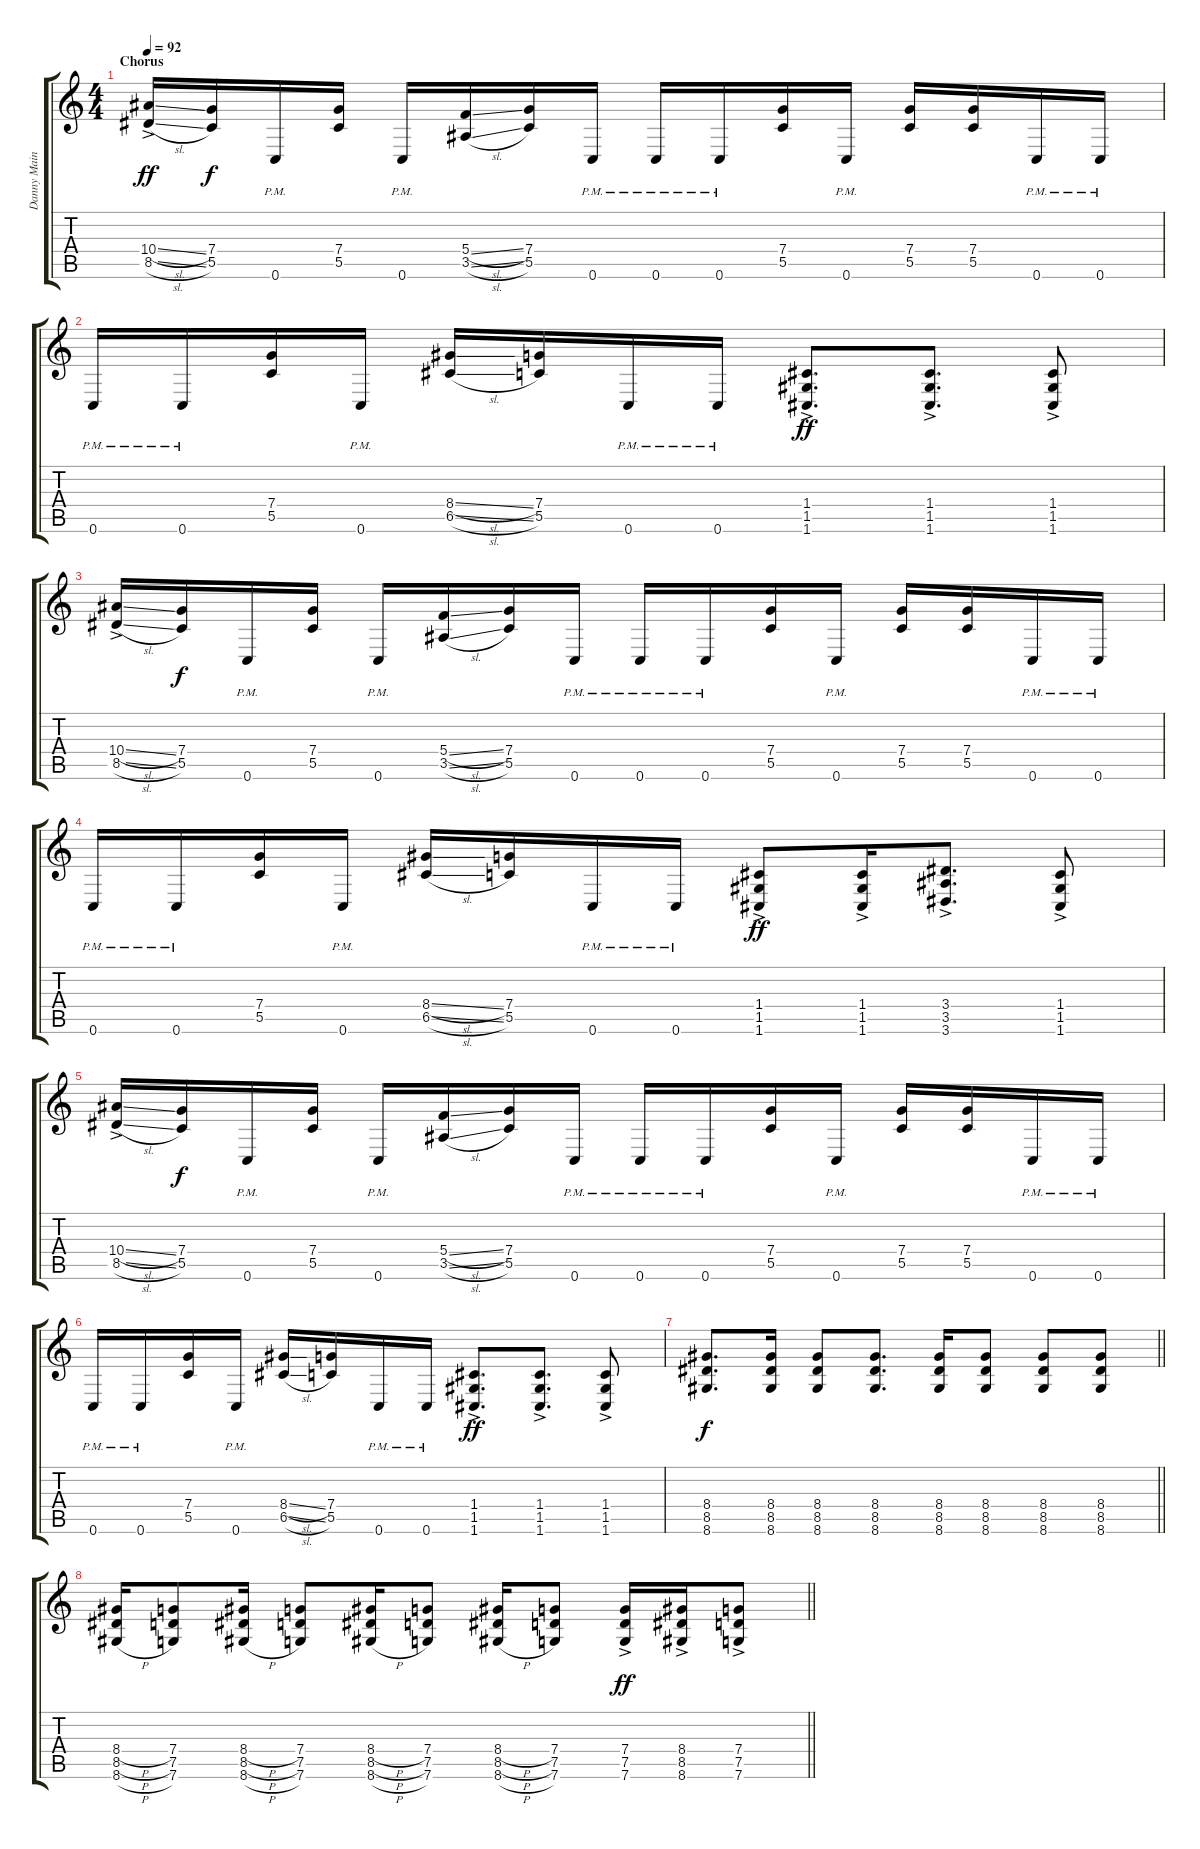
\track ("Danny Main" "Danny Main") {instrument distortionguitar}
\staff {score tabs}
\tuning (D4 A3 F3 C3 G2 C2) {hide}
\ts (4 4)
\section ("" "Chorus")
\tempo 92
\clef g2
\ks c
(10.4{sl ac} 8.5{sl ac}).16{dy ff} (7.4 5.5).16{dy f} 0.6{pm}.16 (7.4 5.5).16 0.6{pm}.16 (5.4{sl} 3.5{sl}).16 (7.4 5.5).16 0.6{pm}.16 0.6{pm}.16 0.6{pm}.16 (7.4 5.5).16 0.6{pm}.16 (7.4 5.5).16 (7.4 5.5).16 0.6{pm}.16 0.6{pm}.16 |
0.6{pm}.16 0.6{pm}.16 (7.4 5.5).16 0.6{pm}.16 (8.4{sl} 6.5{sl}).16 (7.4 5.5).16 0.6{pm}.16 0.6{pm}.16 (1.4{ac} 1.5{ac} 1.6{ac}).8{d dy ff} (1.4{ac} 1.5{ac} 1.6{ac}).8{d} (1.4{ac} 1.5{ac} 1.6{ac}).8 |
(10.4{sl ac} 8.5{sl ac}).16 (7.4 5.5).16{dy f} 0.6{pm}.16 (7.4 5.5).16 0.6{pm}.16 (5.4{sl} 3.5{sl}).16 (7.4 5.5).16 0.6{pm}.16 0.6{pm}.16 0.6{pm}.16 (7.4 5.5).16 0.6{pm}.16 (7.4 5.5).16 (7.4 5.5).16 0.6{pm}.16 0.6{pm}.16 |
0.6{pm}.16 0.6{pm}.16 (7.4 5.5).16 0.6{pm}.16 (8.4{sl} 6.5{sl}).16 (7.4 5.5).16 0.6{pm}.16 0.6{pm}.16 (1.4{ac} 1.5{ac} 1.6{ac}).8{dy ff} (1.4{ac} 1.5{ac} 1.6{ac}).16 (3.4{ac} 3.5{ac} 3.6{ac}).8{d} (1.4{ac} 1.5{ac} 1.6{ac}).8 |
(10.4{sl ac} 8.5{sl ac}).16 (7.4 5.5).16{dy f} 0.6{pm}.16 (7.4 5.5).16 0.6{pm}.16 (5.4{sl} 3.5{sl}).16 (7.4 5.5).16 0.6{pm}.16 0.6{pm}.16 0.6{pm}.16 (7.4 5.5).16 0.6{pm}.16 (7.4 5.5).16 (7.4 5.5).16 0.6{pm}.16 0.6{pm}.16 |
0.6{pm}.16 0.6{pm}.16 (7.4 5.5).16 0.6{pm}.16 (8.4{sl} 6.5{sl}).16 (7.4 5.5).16 0.6{pm}.16 0.6{pm}.16 (1.4{ac} 1.5{ac} 1.6{ac}).8{d dy ff} (1.4{ac} 1.5{ac} 1.6{ac}).8{d} (1.4{ac} 1.5{ac} 1.6{ac}).8 |
\barLineRight lightlight
(8.4 8.5 8.6).8{d dy f} (8.4 8.5 8.6).16 (8.4 8.5 8.6).8 (8.4 8.5 8.6).8{d} (8.4 8.5 8.6).16 (8.4 8.5 8.6).8 (8.4 8.5 8.6).8 (8.4 8.5 8.6).8 |
\barLineRight lightlight
(8.4{h} 8.5{h} 8.6{h}).16 (7.4 7.5 7.6).8 (8.4{h} 8.5{h} 8.6{h}).16 (7.4 7.5 7.6).8 (8.4{h} 8.5{h} 8.6{h}).16 (7.4 7.5 7.6).8 (8.4{h} 8.5{h} 8.6{h}).16 (7.4 7.5 7.6).8 (7.4{ac} 7.5{ac} 7.6{ac}).16{dy ff} (8.4{ac} 8.5{ac} 8.6{ac}).16 (7.4{ac} 7.5{ac} 7.6{ac}).8
